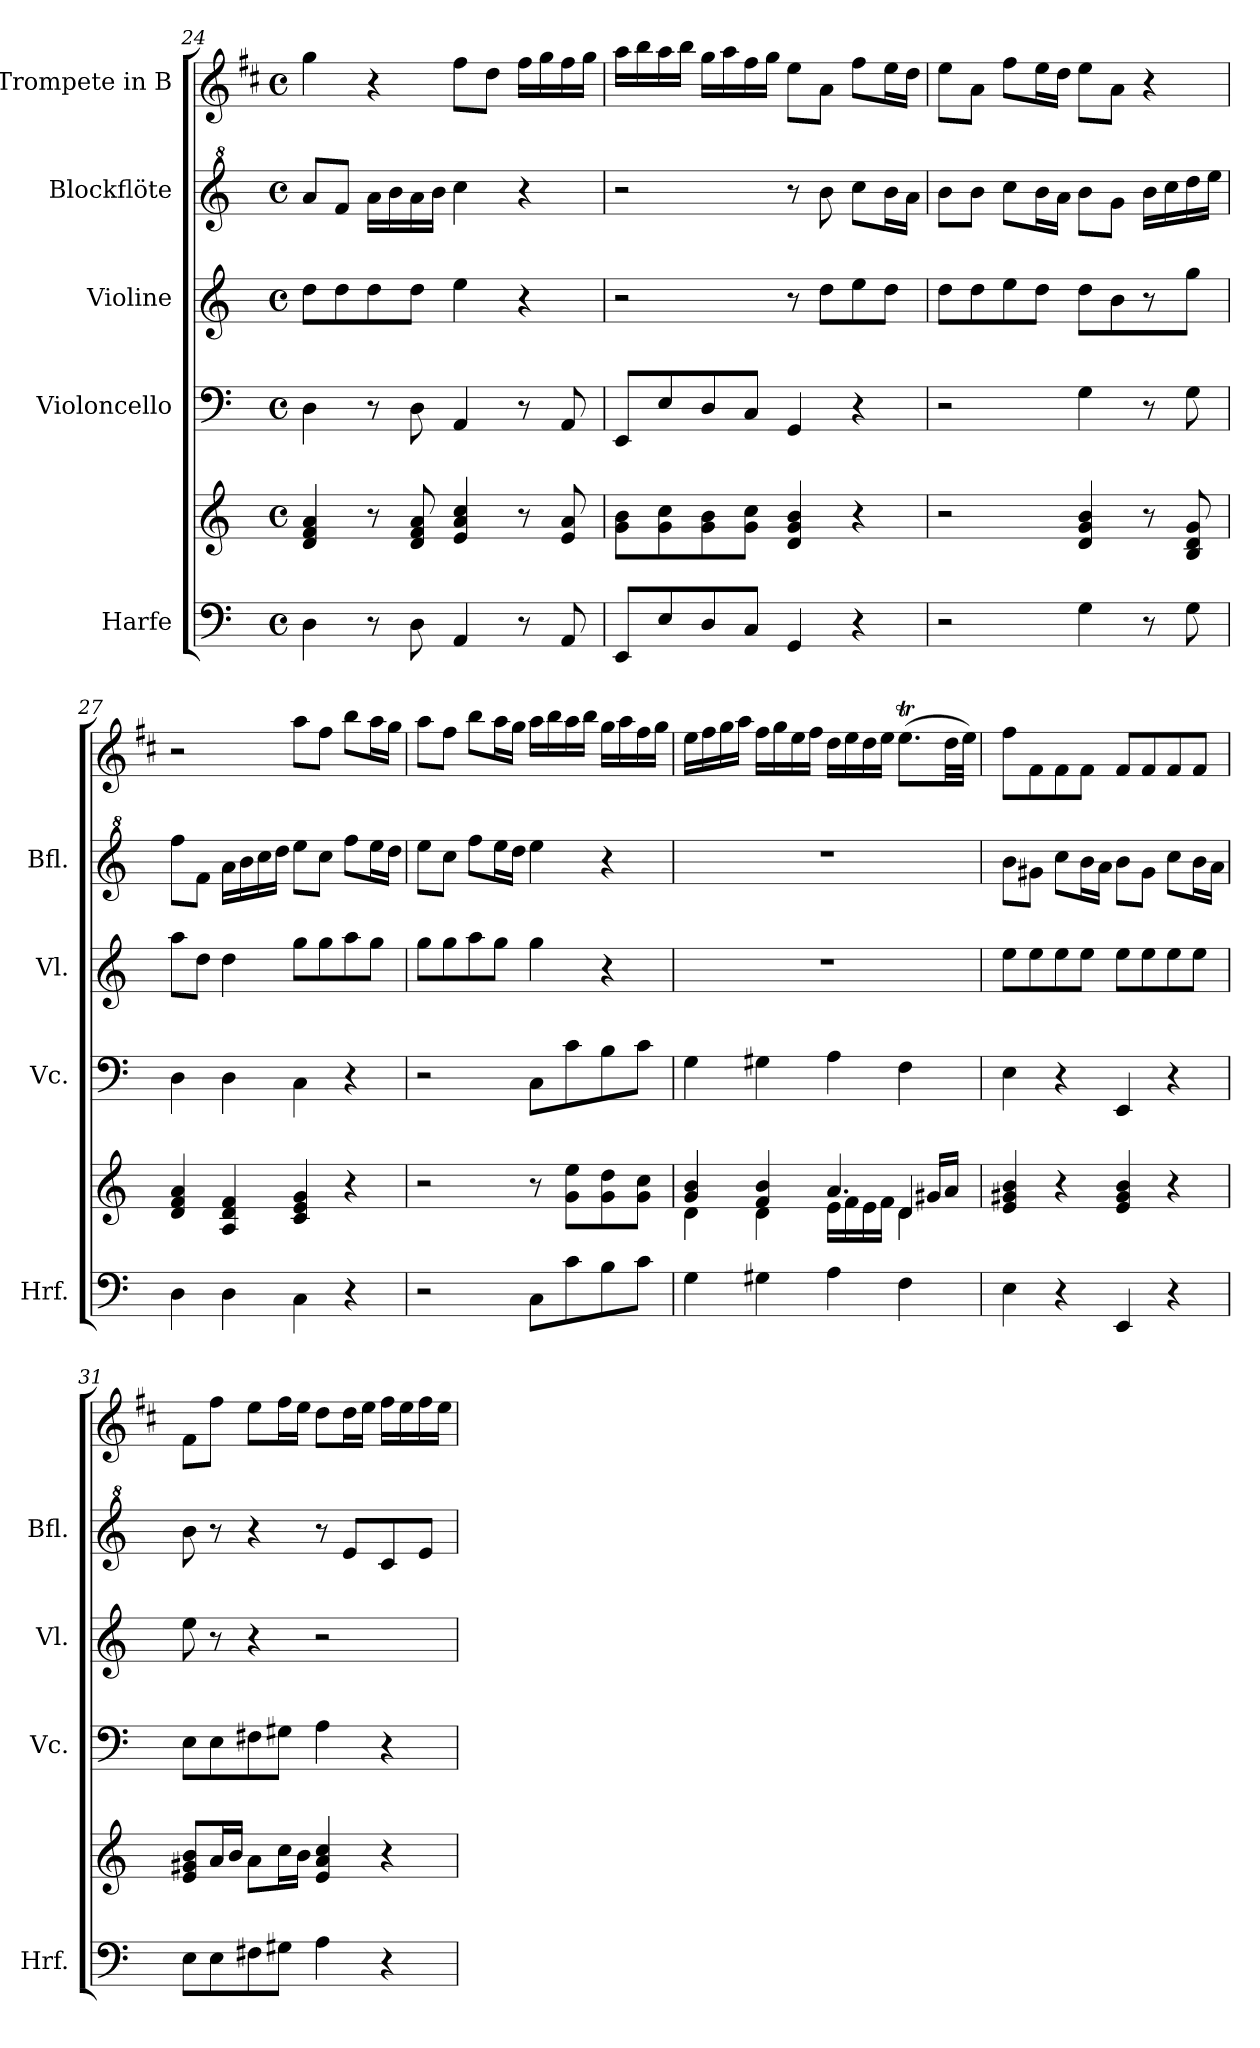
**kern	**kern	**kern	**kern	**kern	**kern
*part5	*part5	*part4	*part3	*part2	*part1
*staff6	*staff5	*staff4	*staff3	*staff2	*staff1
*I"Harfe	*	*I"Violoncello	*I"Violine	*I"Blockflöte	*I"Trompete in B
*I'Hrf.	*	*I'Vc.	*I'Vl.	*I'Bfl.	*
!!LO:LB:g=z
*clefF4	*clefG2	*clefF4	*clefG2	*clefG^2	*clefG2
*	*	*	*	*	*ITrd1c2
*k[]	*k[]	*k[]	*k[]	*k[]	*k[]
*M4/4	*M4/4	*M4/4	*M4/4	*M4/4	*M4/4
*met(c)	*met(c)	*met(c)	*met(c)	*met(c)	*met(c)
=24	=24	=24	=24	=24	=24
4D\	4d/ 4f/ 4a/	4D\	8dd\L	8aa/L	4ff\
.	.	.	8dd\	8ff/J	.
8r	8r	8r	8dd\	16aa\LL	4r
.	.	.	.	16bb\	.
8D\	8d/ 8f/ 8a/	8D\	8dd\J	16aa\	.
.	.	.	.	16bb\JJ	.
4AA/	4e/ 4a/ 4cc/	4AA/	4ee\	4ccc\	8ee\L
.	.	.	.	.	8cc\J
8r	8r	8r	4r	4r	16ee\LL
.	.	.	.	.	16ff\
8AA/	8e/ 8a/	8AA/	.	.	16ee\
.	.	.	.	.	16ff\JJ
=25	=25	=25	=25	=25	=25
8EE/L	8g\ 8b\L	8EE/L	2r	2r	16gg\LL
.	.	.	.	.	16aa\
8E/	8g\ 8cc\	8E/	.	.	16gg\
.	.	.	.	.	16aa\JJ
8D/	8g\ 8b\	8D/	.	.	16ff\LL
.	.	.	.	.	16gg\
8C/J	8g\ 8cc\J	8C/J	.	.	16ee\
.	.	.	.	.	16ff\JJ
4GG/	4d/ 4g/ 4b/	4GG/	8r	8r	8dd\L
.	.	.	8dd\L	8bb\	8g\J
4r	4r	4r	8ee\	8ccc\L	8ee\L
.	.	.	8dd\J	16bb\L	16dd\L
.	.	.	.	16aa\JJ	16cc\JJ
=26	=26	=26	=26	=26	=26
2r	2r	2r	8dd\L	8bb\L	8dd\L
.	.	.	8dd\	8bb\J	8g\J
.	.	.	8ee\	8ccc\L	8ee\L
.	.	.	8dd\J	16bb\L	16dd\L
.	.	.	.	16aa\JJ	16cc\JJ
4G\	4d/ 4g/ 4b/	4G\	8dd\L	8bb\L	8dd\L
.	.	.	8b\	8gg\J	8g\J
8r	8r	8r	8r	16bb\LL	4r
.	.	.	.	16ccc\	.
8G\	8B/ 8d/ 8g/	8G\	8gg\J	16ddd\	.
.	.	.	.	16eee\JJ	.
=27	=27	=27	=27	=27	=27
4D\	4d/ 4f/ 4a/	4D\	8aa\L	8fff\L	2r
.	.	.	8dd\J	8ff\J	.
4D\	4A/ 4d/ 4f/	4D\	4dd\	16aa\LL	.
.	.	.	.	16bb\	.
.	.	.	.	16ccc\	.
.	.	.	.	16ddd\JJ	.
4C\	4c/ 4e/ 4g/	4C\	8gg\L	8eee\L	8gg\L
.	.	.	8gg\	8ccc\J	8ee\J
4r	4r	4r	8aa\	8fff\L	8aa\L
.	.	.	8gg\J	16eee\L	16gg\L
.	.	.	.	16ddd\JJ	16ff\JJ
!!LO:PB:g=z
=28	=28	=28	=28	=28	=28
2r	2r	2r	8gg\L	8eee\L	8gg\L
.	.	.	8gg\	8ccc\J	8ee\J
.	.	.	8aa\	8fff\L	8aa\L
.	.	.	8gg\J	16eee\L	16gg\L
.	.	.	.	16ddd\JJ	16ff\JJ
8C\L	8r	8C\L	4gg\	4eee\	16gg\LL
.	.	.	.	.	16aa\
8c\	8g\ 8ee\L	8c\	.	.	16gg\
.	.	.	.	.	16aa\JJ
8B\	8g\ 8dd\	8B\	4r	4r	16ff\LL
.	.	.	.	.	16gg\
8c\J	8g\ 8cc\J	8c\J	.	.	16ee\
.	.	.	.	.	16ff\JJ
=29	=29	=29	=29	=29	=29
*	*^	*	*	*	*
*	*	*^	*	*	*	*
4G\	4g/ 4b/	4d\	2.ryy	4G\	1r	1r	16dd\LL
.	.	.	.	.	.	.	16ee\
.	.	.	.	.	.	.	16ff\
.	.	.	.	.	.	.	16gg\JJ
4G#X\	4f/ 4b/	4d\	.	4G#X\	.	.	16ee\LL
.	.	.	.	.	.	.	16ff\
.	.	.	.	.	.	.	16dd\
.	.	.	.	.	.	.	16ee\JJ
4A\	4.a/	16e\LL	.	4A\	.	.	16cc\LL
.	.	16f\	.	.	.	.	16dd\
.	.	16e\	.	.	.	.	16cc\
.	.	16f\JJ	.	.	.	.	16dd\JJ
4F\	.	4d\	4d/	4F\	.	.	(>8.ddT\L
.	16g#X/LL	.	.	.	.	.	.
.	16a/JJ	.	.	.	.	.	32cc\LL
.	.	.	.	.	.	.	32dd\JJJ)
*	*v	*v	*v	*	*	*	*
=30	=30	=30	=30	=30	=30
4E\	4e/ 4g#X/ 4b/	4E\	8ee\L	8bb\L	8ee\L
.	.	.	8ee\	8gg#X\J	8e\
4r	4r	4r	8ee\	8ccc\L	8e\
.	.	.	8ee\J	16bb\L	8e\J
.	.	.	.	16aa\JJ	.
4EE/	4e/ 4g#/ 4b/	4EE/	8ee\L	8bb\L	8e/L
.	.	.	8ee\	8gg#\J	8e/
4r	4r	4r	8ee\	8ccc\L	8e/
.	.	.	8ee\J	16bb\L	8e/J
.	.	.	.	16aa\JJ	.
=31	=31	=31	=31	=31	=31
8E\L	8e/ 8g#X/ 8b/L	8E\L	8ee\	8bb\	8e\L
8E\	16a/L	8E\	8r	8r	8ee\J
.	16b/JJ	.	.	.	.
8F#X\	8a\L	8F#X\	4r	4r	8dd\L
8G#X\J	16cc\L	8G#X\J	.	.	16ee\L
.	16b\JJ	.	.	.	16dd\JJ
4A\	4e/ 4a/ 4cc/	4A\	2r	8r	8cc\L
.	.	.	.	8ee/L	16cc\L
.	.	.	.	.	16dd\JJ
4r	4r	4r	.	8cc/	16ee\LL
.	.	.	.	.	16dd\
.	.	.	.	8ee/J	16ee\
.	.	.	.	.	16dd\JJ
=	=	=	=	=	=
*-	*-	*-	*-	*-	*-
